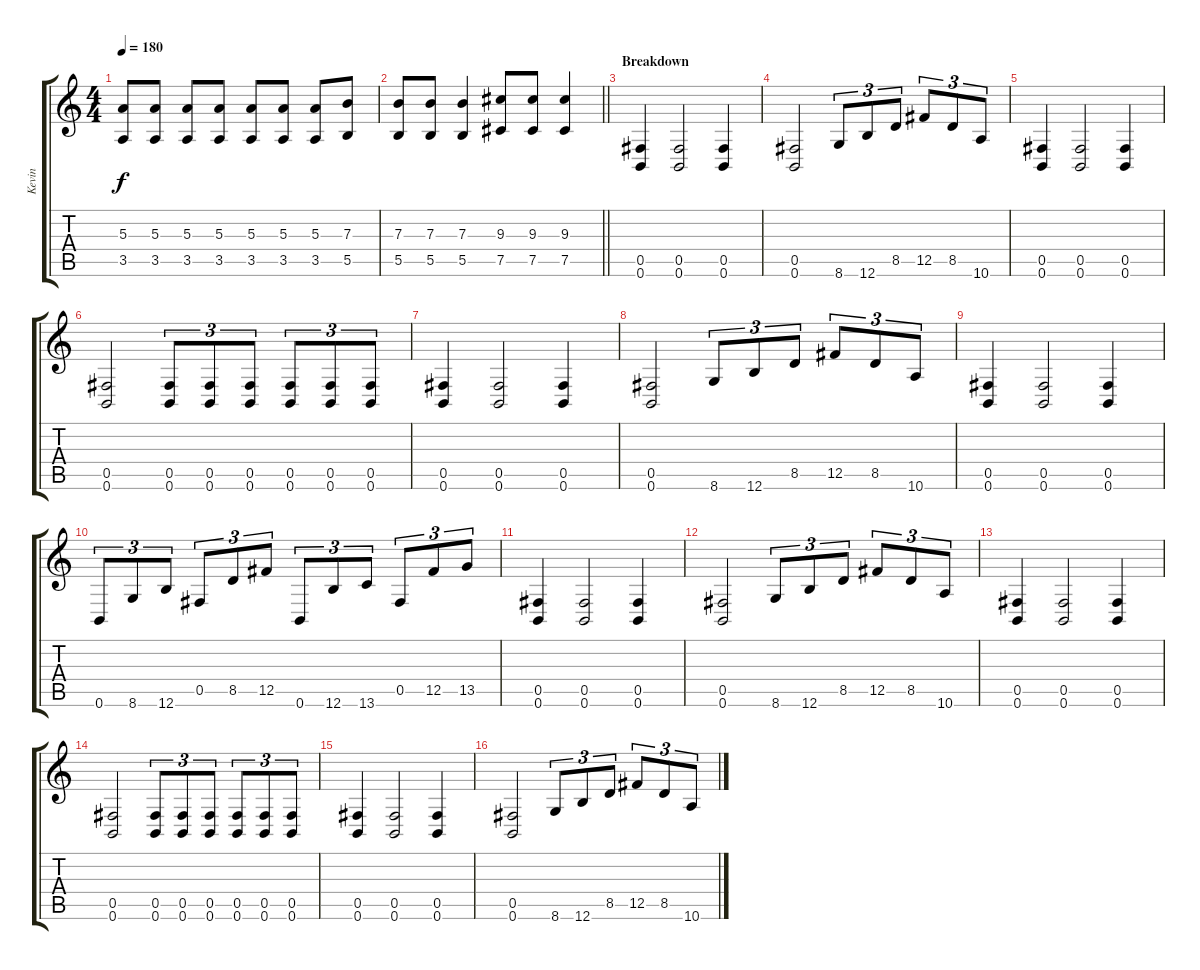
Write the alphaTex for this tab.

\track ("Kevin" "Kevin") {instrument distortionguitar}
\staff {score tabs}
\tuning (Db4 Ab3 E3 B2 Gb2 B1) {hide}
\ts (4 4)
\tempo 180
\clef g2
\ks c
(5.3 3.5).8{dy f} (5.3 3.5).8 (5.3 3.5).8 (5.3 3.5).8 (5.3 3.5).8 (5.3 3.5).8 (5.3 3.5).8 (7.3 5.5).8 |
\barLineRight lightlight
(7.3 5.5).8 (7.3 5.5).8 (7.3 5.5).4 (9.3 7.5).8 (9.3 7.5).8 (9.3 7.5).4 |
\section ("" "Breakdown")
(0.5 0.6).4 (0.5 0.6).2 (0.5 0.6).4 |
(0.5 0.6).2 8.6.8{tu (3 2)} 12.6.8{tu (3 2)} 8.5.8{tu (3 2)} 12.5.8{tu (3 2)} 8.5.8{tu (3 2)} 10.6.8{tu (3 2)} |
(0.5 0.6).4 (0.5 0.6).2 (0.5 0.6).4 |
(0.5 0.6).2 (0.5 0.6).8{tu (3 2)} (0.5 0.6).8{tu (3 2)} (0.5 0.6).8{tu (3 2)} (0.5 0.6).8{tu (3 2)} (0.5 0.6).8{tu (3 2)} (0.5 0.6).8{tu (3 2)} |
(0.5 0.6).4 (0.5 0.6).2 (0.5 0.6).4 |
(0.5 0.6).2 8.6.8{tu (3 2)} 12.6.8{tu (3 2)} 8.5.8{tu (3 2)} 12.5.8{tu (3 2)} 8.5.8{tu (3 2)} 10.6.8{tu (3 2)} |
(0.5 0.6).4 (0.5 0.6).2 (0.5 0.6).4 |
0.6.8{tu (3 2)} 8.6.8{tu (3 2)} 12.6.8{tu (3 2)} 0.5.8{tu (3 2)} 8.5.8{tu (3 2)} 12.5.8{tu (3 2)} 0.6.8{tu (3 2)} 12.6.8{tu (3 2)} 13.6.8{tu (3 2)} 0.5.8{tu (3 2)} 12.5.8{tu (3 2)} 13.5.8{tu (3 2)} |
(0.5 0.6).4 (0.5 0.6).2 (0.5 0.6).4 |
(0.5 0.6).2 8.6.8{tu (3 2)} 12.6.8{tu (3 2)} 8.5.8{tu (3 2)} 12.5.8{tu (3 2)} 8.5.8{tu (3 2)} 10.6.8{tu (3 2)} |
(0.5 0.6).4 (0.5 0.6).2 (0.5 0.6).4 |
(0.5 0.6).2 (0.5 0.6).8{tu (3 2)} (0.5 0.6).8{tu (3 2)} (0.5 0.6).8{tu (3 2)} (0.5 0.6).8{tu (3 2)} (0.5 0.6).8{tu (3 2)} (0.5 0.6).8{tu (3 2)} |
(0.5 0.6).4 (0.5 0.6).2 (0.5 0.6).4 |
(0.5 0.6).2 8.6.8{tu (3 2)} 12.6.8{tu (3 2)} 8.5.8{tu (3 2)} 12.5.8{tu (3 2)} 8.5.8{tu (3 2)} 10.6.8{tu (3 2)}
